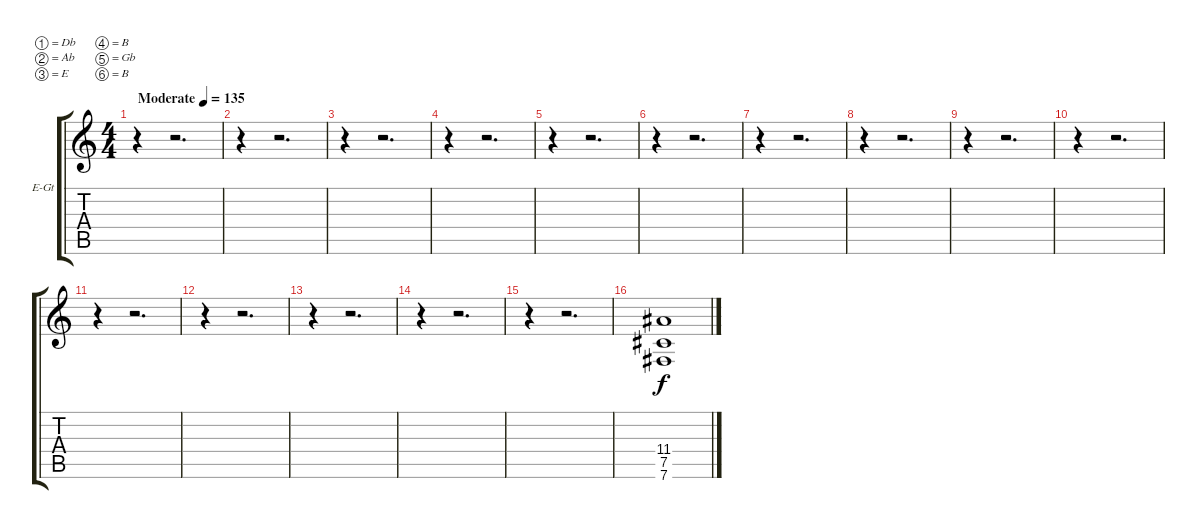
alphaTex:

\bracketExtendMode groupsimilarinstruments
\firstSystemTrackNameOrientation horizontal
\otherSystemsTrackNameOrientation horizontal
\track ("harmonic" "E-Gt") {instrument distortionguitar}
\staff {score tabs}
\tuning (Db4 Ab3 E3 B2 Gb2 B1)
\ts (4 4)
\beaming (8 2 2 2 2)
\tempo (135 "Moderate")
\clef g2
\ks c
r.4{dy f instrument distortionguitar} r.2{d} |
r.4 r.2{d} |
r.4 r.2{d} |
r.4 r.2{d} |
r.4 r.2{d} |
r.4 r.2{d} |
r.4 r.2{d} |
r.4 r.2{d} |
r.4 r.2{d} |
r.4 r.2{d} |
r.4 r.2{d} |
r.4 r.2{d} |
r.4 r.2{d} |
r.4 r.2{d} |
r.4 r.2{d} |
(11.4 7.5 7.6).1
